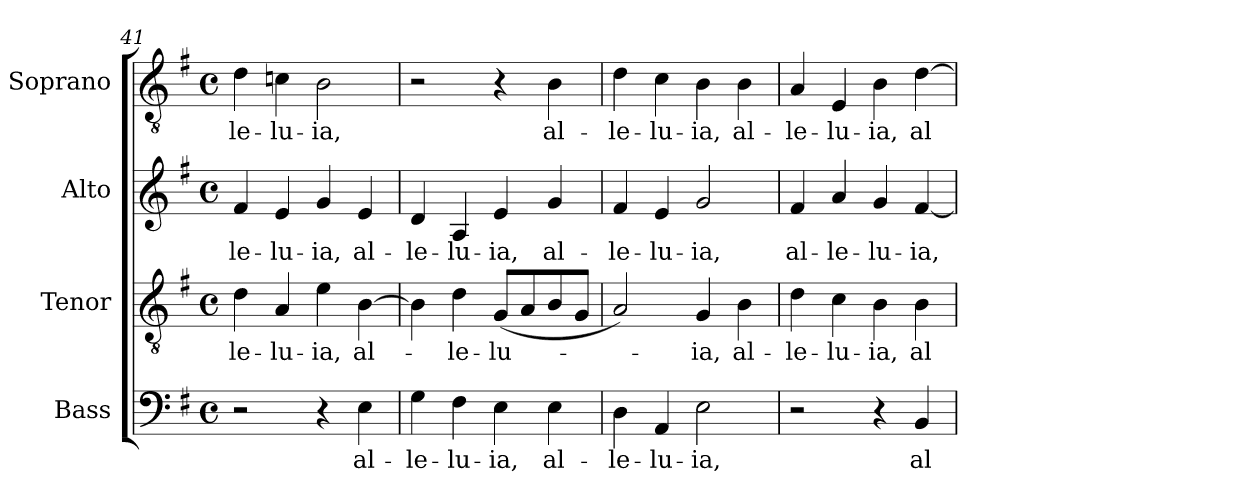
**kern	**text	**kern	**text	**kern	**text	**kern	**text
*part4	*part4	*part3	*part3	*part2	*part2	*part1	*part1
*staff4	*staff4	*staff3	*staff3	*staff2	*staff2	*staff1	*staff1
*I"Bass	*	*I"Tenor	*	*I"Alto	*	*I"Soprano	*
*I'Bass	*	*I'Tenor	*	*I'Alto	*	*I'Soprano	*
*clefF4	*	*clefGv2	*	*clefG2	*	*clefGv2	*
*	*	*ITrd7c12	*	*	*	*	*
*k[f#]	*	*k[f#]	*	*k[f#]	*	*k[f#]	*
*G:	*	*G:	*	*G:	*	*G:	*
*M4/4	*	*M4/4	*	*M4/4	*	*M4/4	*
*met(c)	*	*met(c)	*	*met(c)	*	*met(c)	*
=41	=41	=41	=41	=41	=41	=41	=41
!	!	!	!LO:LY:b:color=#000000	!	!	!	!
!	!	!	!	!	!LO:LY:b:color=#000000	!	!
!	!	!	!	!	!	!	!LO:LY:b:color=#000000
2r	.	4Di\	-le-	4f#i/	-le-	4di\	-le-
!	!	!	!LO:LY:b:color=#000000	!	!	!	!
!	!	!	!	!	!LO:LY:b:color=#000000	!	!
!	!	!	!	!	!	!	!LO:LY:b:color=#000000
.	.	4AAi/	-lu-	4ei/	-lu-	4cni\	-lu-
!	!	!	!LO:LY:b:color=#000000	!	!	!	!
!	!	!	!	!	!LO:LY:b:color=#000000	!	!
!	!	!	!	!	!	!	!LO:LY:b:color=#000000
4r	.	4Ei\	-ia,	4gi/	-ia,	2Bi\	-ia,
!	!LO:LY:b:color=#000000	!	!	!	!	!	!
!	!	!	!LO:LY:b:color=#000000	!	!	!	!
!	!	!	!	!	!LO:LY:b:color=#000000	!	!
4Ei\	al-	[4BBi\	al-	4ei/	al-	.	.
=42	=42	=42	=42	=42	=42	=42	=42
!	!LO:LY:b:color=#000000	!	!	!	!	!	!
!	!	!	!	!	!LO:LY:b:color=#000000	!	!
4Gi\	-le-	4BBi\]	.	4di/	-le-	2r	.
!	!LO:LY:b:color=#000000	!	!	!	!	!	!
!	!	!	!LO:LY:b:color=#000000	!	!	!	!
!	!	!	!	!	!LO:LY:b:color=#000000	!	!
4F#i\	-lu-	4Di\	-le-	4Ai/	-lu-	.	.
!	!LO:LY:b:color=#000000	!	!	!	!	!	!
!	!	!	!LO:LY:b:color=#000000	!	!	!	!
!	!	!	!	!	!LO:LY:b:color=#000000	!	!
4Ei\	-ia,	(8GGi/L	-lu-	4ei/	-ia,	4r	.
.	.	8AAi/	.	.	.	.	.
!	!LO:LY:b:color=#000000	!	!	!	!	!	!
!	!	!	!	!	!LO:LY:b:color=#000000	!	!
!	!	!	!	!	!	!	!LO:LY:b:color=#000000
4Ei\	al-	8BBi/	.	4gi/	al-	4Bi\	al-
.	.	8GGi/J	.	.	.	.	.
!!LO:LB:g=z
=43	=43	=43	=43	=43	=43	=43	=43
!	!LO:LY:b:color=#000000	!	!	!	!	!	!
!	!	!	!	!	!LO:LY:b:color=#000000	!	!
!	!	!	!	!	!	!	!LO:LY:b:color=#000000
4Di\	-le-	2AAi/)	.	4f#i/	-le-	4di\	-le-
!	!LO:LY:b:color=#000000	!	!	!	!	!	!
!	!	!	!	!	!LO:LY:b:color=#000000	!	!
!	!	!	!	!	!	!	!LO:LY:b:color=#000000
4AAi/	-lu-	.	.	4ei/	-lu-	4ci\	-lu-
!	!LO:LY:b:color=#000000	!	!	!	!	!	!
!	!	!	!LO:LY:b:color=#000000	!	!	!	!
!	!	!	!	!	!LO:LY:b:color=#000000	!	!
!	!	!	!	!	!	!	!LO:LY:b:color=#000000
2Ei\	-ia,	4GGi/	-ia,	2gi/	-ia,	4Bi\	-ia,
!	!	!	!LO:LY:b:color=#000000	!	!	!	!
!	!	!	!	!	!	!	!LO:LY:b:color=#000000
.	.	4BBi\	al-	.	.	4Bi\	al-
=44	=44	=44	=44	=44	=44	=44	=44
!	!	!	!LO:LY:b:color=#000000	!	!	!	!
!	!	!	!	!	!LO:LY:b:color=#000000	!	!
!	!	!	!	!	!	!	!LO:LY:b:color=#000000
2r	.	4Di\	-le-	4f#i/	al-	4Ai/	-le-
!	!	!	!LO:LY:b:color=#000000	!	!	!	!
!	!	!	!	!	!LO:LY:b:color=#000000	!	!
!	!	!	!	!	!	!	!LO:LY:b:color=#000000
.	.	4Ci\	-lu-	4ai/	-le-	4Ei/	-lu-
!	!	!	!LO:LY:b:color=#000000	!	!	!	!
!	!	!	!	!	!LO:LY:b:color=#000000	!	!
!	!	!	!	!	!	!	!LO:LY:b:color=#000000
4r	.	4BBi\	-ia,	4gi/	-lu-	4Bi\	-ia,
!	!LO:LY:b:color=#000000	!	!	!	!	!	!
!	!	!	!LO:LY:b:color=#000000	!	!	!	!
!	!	!	!	!	!LO:LY:b:color=#000000	!	!
!	!	!	!	!	!	!	!LO:LY:b:color=#000000
4BBi/	al-	4BBi\	al-	[4f#i/	-ia,	[4di\	al-
=	=	=	=	=	=	=	=
*-	*-	*-	*-	*-	*-	*-	*-
